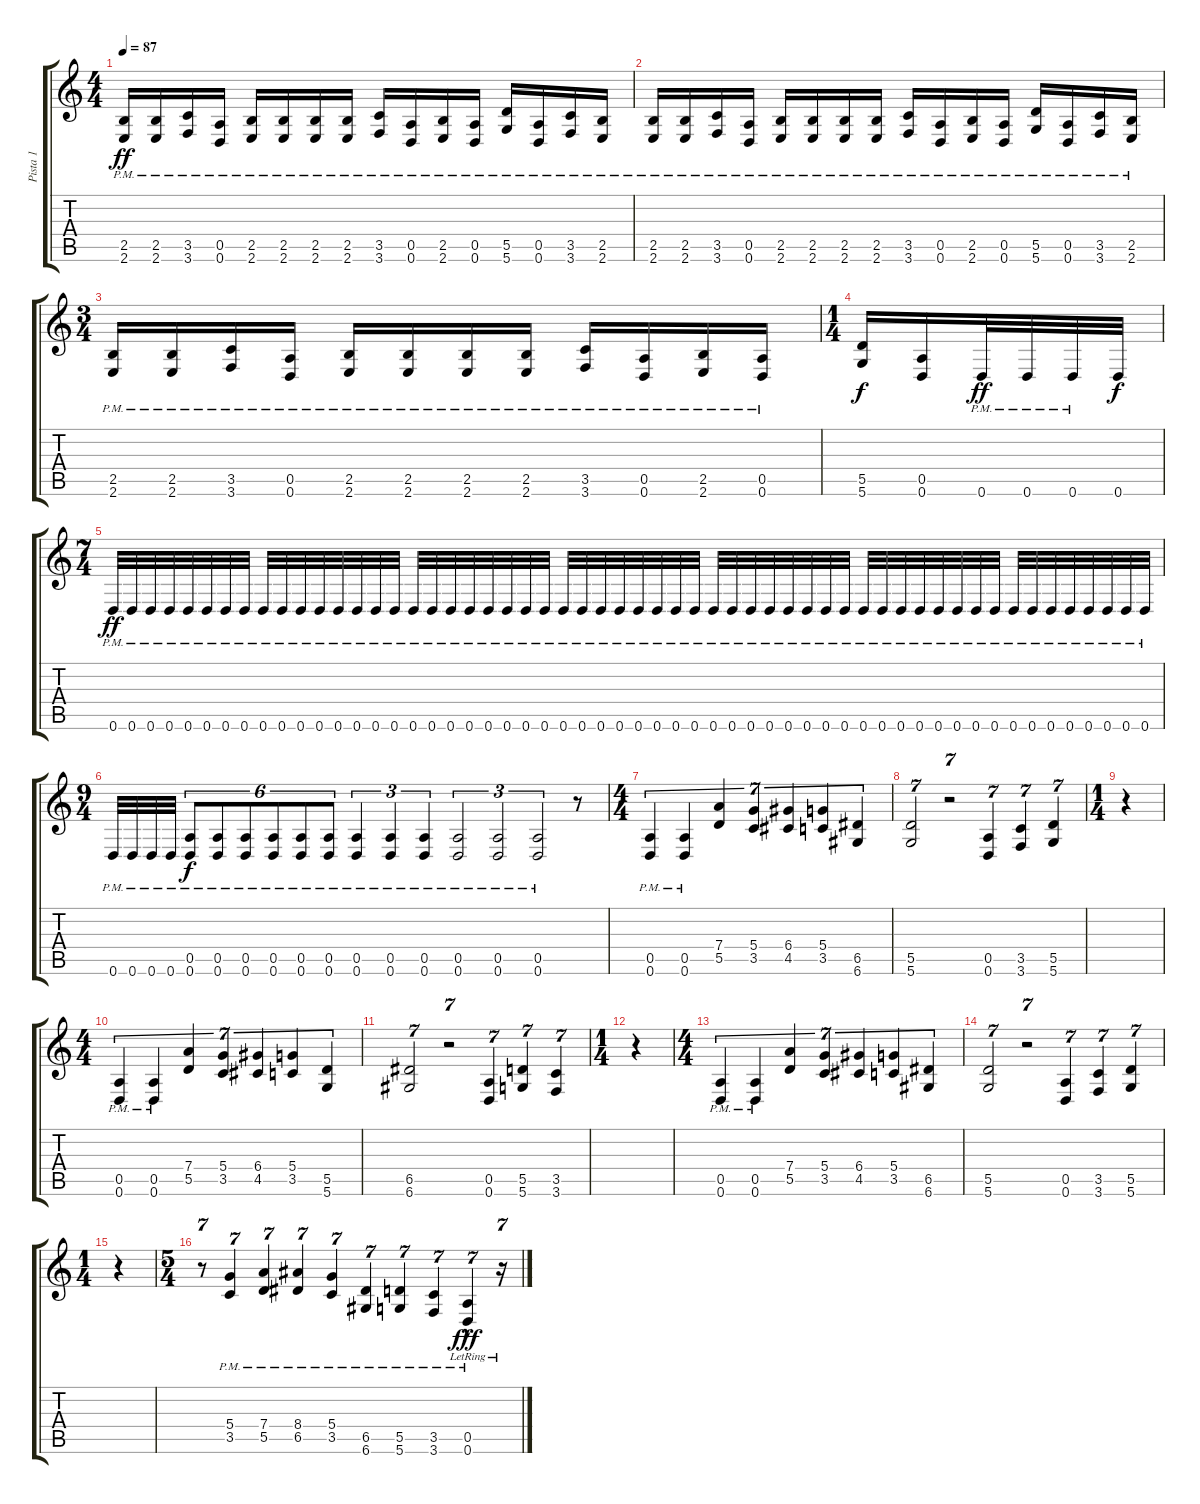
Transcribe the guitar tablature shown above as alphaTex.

\track ("Pista 1" "Pista 1") {instrument distortionguitar}
\staff {score tabs}
\tuning (E4 B3 G3 D3 A2 D2) {hide}
\ts (4 4)
\tempo 87
\clef g2
\ks c
(2.5{pm} 2.6{pm}).16{dy ff} (2.5{pm} 2.6{pm}).16 (3.5{pm} 3.6{pm}).16 (0.5{pm} 0.6{pm}).16 (2.5{pm} 2.6{pm}).16 (2.5{pm} 2.6{pm}).16 (2.5{pm} 2.6{pm}).16 (2.5{pm} 2.6{pm}).16 (3.5{pm} 3.6{pm}).16 (0.5{pm} 0.6{pm}).16 (2.5{pm} 2.6{pm}).16 (0.5{pm} 0.6{pm}).16 (5.5{pm} 5.6{pm}).16 (0.5{pm} 0.6{pm}).16 (3.5{pm} 3.6{pm}).16 (2.5{pm} 2.6{pm}).16 |
(2.5{pm} 2.6{pm}).16 (2.5{pm} 2.6{pm}).16 (3.5{pm} 3.6{pm}).16 (0.5{pm} 0.6{pm}).16 (2.5{pm} 2.6{pm}).16 (2.5{pm} 2.6{pm}).16 (2.5{pm} 2.6{pm}).16 (2.5{pm} 2.6{pm}).16 (3.5{pm} 3.6{pm}).16 (0.5{pm} 0.6{pm}).16 (2.5{pm} 2.6{pm}).16 (0.5{pm} 0.6{pm}).16 (5.5{pm} 5.6{pm}).16 (0.5{pm} 0.6{pm}).16 (3.5{pm} 3.6{pm}).16 (2.5{pm} 2.6{pm}).16 |
\ts (3 4)
(2.5{pm} 2.6{pm}).16 (2.5{pm} 2.6{pm}).16 (3.5{pm} 3.6{pm}).16 (0.5{pm} 0.6{pm}).16 (2.5{pm} 2.6{pm}).16 (2.5{pm} 2.6{pm}).16 (2.5{pm} 2.6{pm}).16 (2.5{pm} 2.6{pm}).16 (3.5{pm} 3.6{pm}).16 (0.5{pm} 0.6{pm}).16 (2.5{pm} 2.6{pm}).16 (0.5{pm} 0.6{pm}).16 |
\ts (1 4)
(5.5 5.6).16{dy f} (0.5 0.6).16 0.6{pm}.32{dy ff} 0.6{pm}.32 0.6{pm}.32 0.6.32{dy f} |
\ts (7 4)
0.6{pm}.32{dy ff} 0.6{pm}.32 0.6{pm}.32 0.6{pm}.32 0.6{pm}.32 0.6{pm}.32 0.6{pm}.32 0.6{pm}.32 0.6{pm}.32 0.6{pm}.32 0.6{pm}.32 0.6{pm}.32 0.6{pm}.32 0.6{pm}.32 0.6{pm}.32 0.6{pm}.32 0.6{pm}.32 0.6{pm}.32 0.6{pm}.32 0.6{pm}.32 0.6{pm}.32 0.6{pm}.32 0.6{pm}.32 0.6{pm}.32 0.6{pm}.32 0.6{pm}.32 0.6{pm}.32 0.6{pm}.32 0.6{pm}.32 0.6{pm}.32 0.6{pm}.32 0.6{pm}.32 0.6{pm}.32 0.6{pm}.32 0.6{pm}.32 0.6{pm}.32 0.6{pm}.32 0.6{pm}.32 0.6{pm}.32 0.6{pm}.32 0.6{pm}.32 0.6{pm}.32 0.6{pm}.32 0.6{pm}.32 0.6{pm}.32 0.6{pm}.32 0.6{pm}.32 0.6{pm}.32 0.6{pm}.32 0.6{pm}.32 0.6{pm}.32 0.6{pm}.32 0.6{pm}.32 0.6{pm}.32 0.6{pm}.32 0.6{pm}.32 |
\ts (9 4)
0.6{pm}.32 0.6{pm}.32 0.6{pm}.32 0.6{pm}.32 (0.5{pm} 0.6{pm}).8{tu (6 4) dy f} (0.5{pm} 0.6{pm}).8{tu (6 4)} (0.5{pm} 0.6{pm}).8{tu (6 4)} (0.5{pm} 0.6{pm}).8{tu (6 4)} (0.5{pm} 0.6{pm}).8{tu (6 4)} (0.5{pm} 0.6{pm}).8{tu (6 4)} (0.5{pm} 0.6{pm}).4{tu (3 2)} (0.5{pm} 0.6{pm}).4{tu (3 2)} (0.5{pm} 0.6{pm}).4{tu (3 2)} (0.5{pm} 0.6{pm}).2{tu (3 2)} (0.5{pm} 0.6{pm}).2{tu (3 2)} (0.5{pm} 0.6{pm}).2{tu (3 2)} r.8 |
\ts (4 4)
(0.5{pm} 0.6{pm}).4{tu (7 4)} (0.5{pm} 0.6{pm}).4{tu (7 4)} (7.4 5.5).4{tu (7 4)} (5.4 3.5).4{tu (7 4)} (6.4 4.5).4{tu (7 4)} (5.4 3.5).4{tu (7 4)} (6.5 6.6).4{tu (7 4)} |
(5.5 5.6).2{tu (7 4)} r.2{tu (7 4)} (0.5 0.6).4{tu (7 4)} (3.5 3.6).4{tu (7 4)} (5.5 5.6).4{tu (7 4)} |
\ts (1 4)
r.4 |
\ts (4 4)
(0.5{pm} 0.6{pm}).4{tu (7 4)} (0.5{pm} 0.6{pm}).4{tu (7 4)} (7.4 5.5).4{tu (7 4)} (5.4 3.5).4{tu (7 4)} (6.4 4.5).4{tu (7 4)} (5.4 3.5).4{tu (7 4)} (5.5 5.6).4{tu (7 4)} |
(6.5 6.6).2{tu (7 4)} r.2{tu (7 4)} (0.5 0.6).4{tu (7 4)} (5.5 5.6).4{tu (7 4)} (3.5 3.6).4{tu (7 4)} |
\ts (1 4)
r.4 |
\ts (4 4)
(0.5{pm} 0.6{pm}).4{tu (7 4)} (0.5{pm} 0.6{pm}).4{tu (7 4)} (7.4 5.5).4{tu (7 4)} (5.4 3.5).4{tu (7 4)} (6.4 4.5).4{tu (7 4)} (5.4 3.5).4{tu (7 4)} (6.5 6.6).4{tu (7 4)} |
(5.5 5.6).2{tu (7 4)} r.2{tu (7 4)} (0.5 0.6).4{tu (7 4)} (3.5 3.6).4{tu (7 4)} (5.5 5.6).4{tu (7 4)} |
\ts (1 4)
r.4 |
\ts (5 4)
r.8{tu (7 4)} (5.4{pm} 3.5{pm}).4{tu (7 4)} (7.4{pm} 5.5{pm}).4{tu (7 4)} (8.4{pm} 6.5{pm}).4{tu (7 4)} (5.4{pm} 3.5{pm}).4{tu (7 4)} (6.5{pm} 6.6{pm}).4{tu (7 4)} (5.5{pm} 5.6{pm}).4{tu (7 4)} (3.5{pm} 3.6{pm}).4{tu (7 4)} (0.5{hac pm lr} 0.6{hac pm lr}).4{tu (7 4) dy fff} r.16{tu (7 4)}
